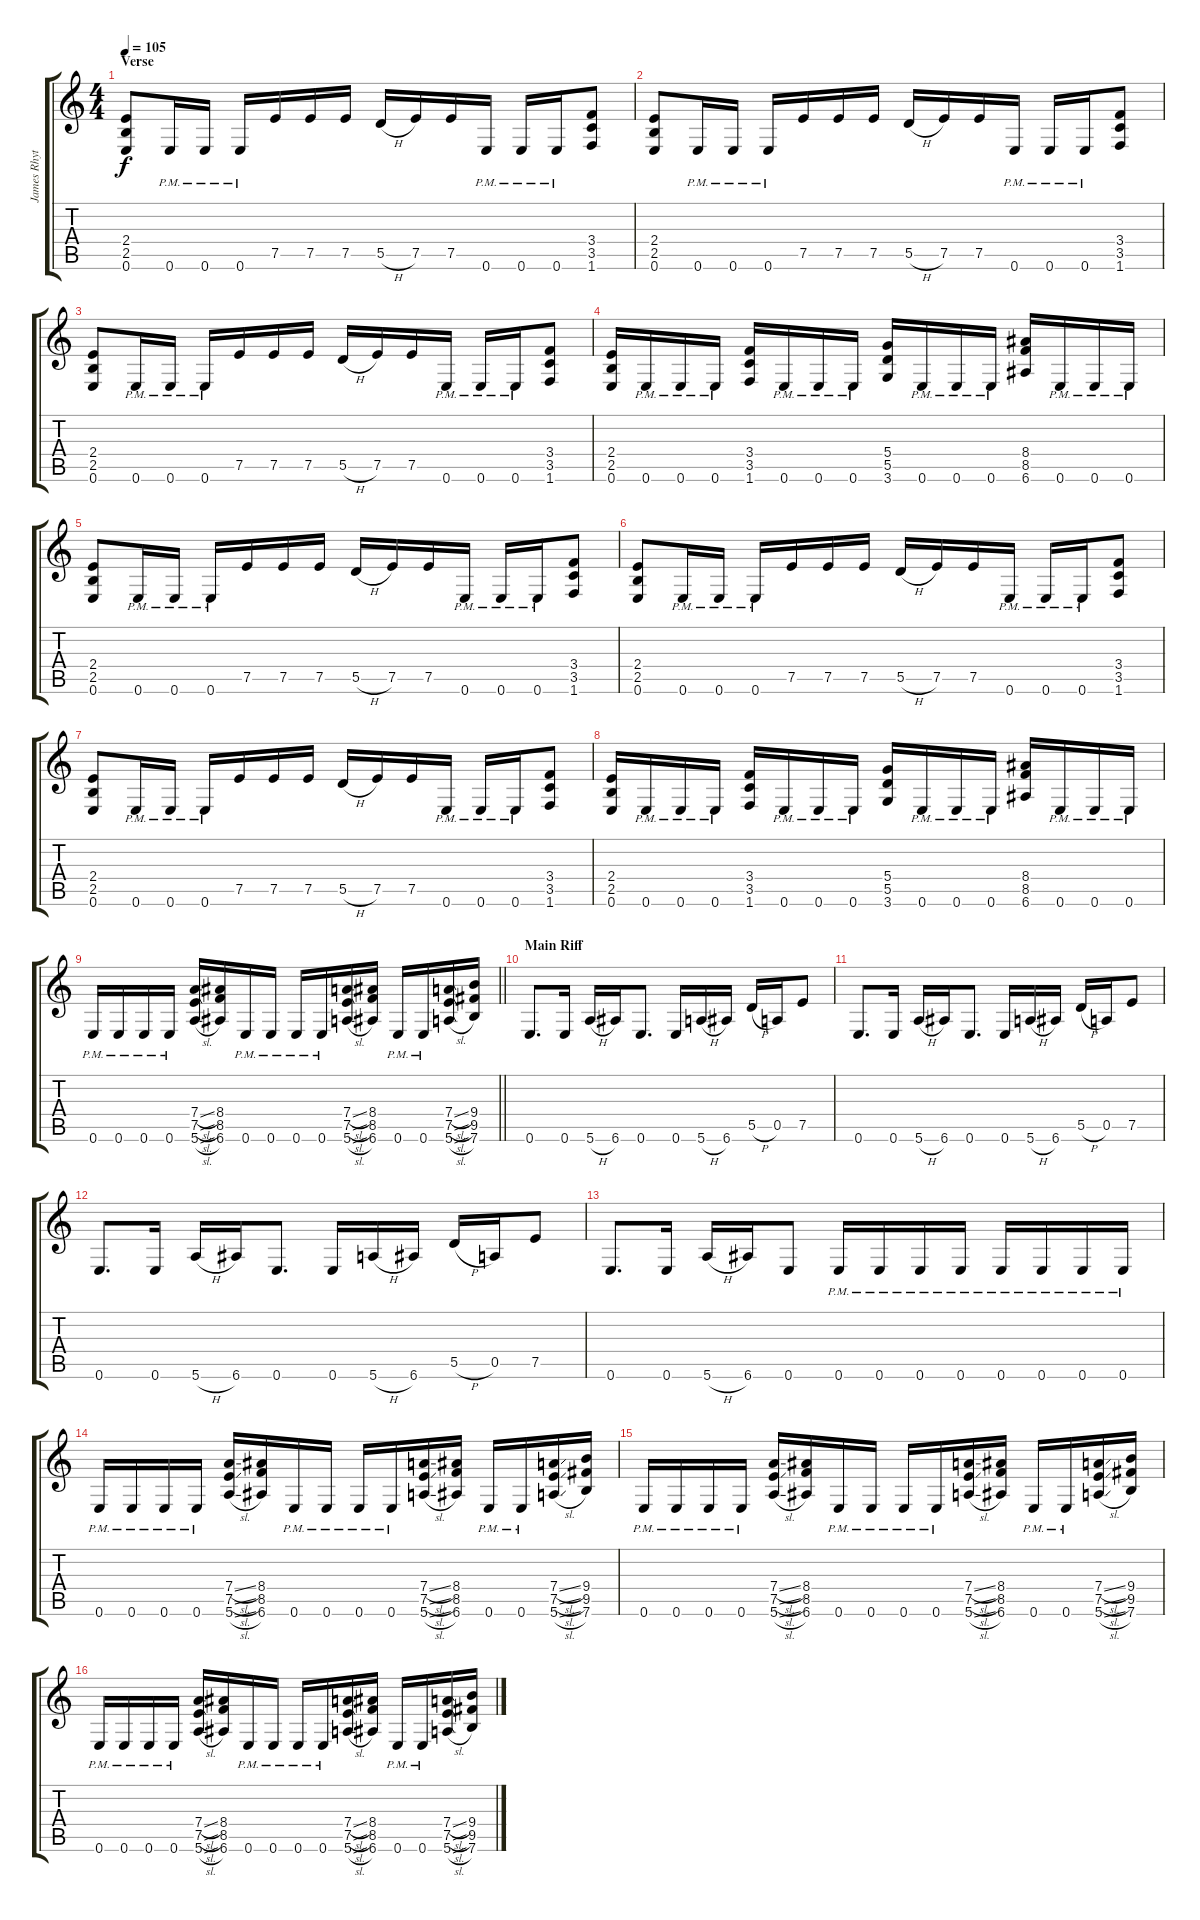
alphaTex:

\track ("James Rhythm" "James Rhyt") {instrument distortionguitar}
\staff {score tabs}
\tuning (E4 B3 G3 D3 A2 E2) {hide}
\ts (4 4)
\section ("" "Verse")
\tempo 105
\clef g2
\ks c
(2.4 2.5 0.6).8{dy f} 0.6{pm}.16 0.6{pm}.16 0.6{pm}.16 7.5.16 7.5.16 7.5.16 5.5{h}.16 7.5.16 7.5.16 0.6{pm}.16 0.6{pm}.16 0.6{pm}.16 (3.4 3.5 1.6).8 |
(2.4 2.5 0.6).8 0.6{pm}.16 0.6{pm}.16 0.6{pm}.16 7.5.16 7.5.16 7.5.16 5.5{h}.16 7.5.16 7.5.16 0.6{pm}.16 0.6{pm}.16 0.6{pm}.16 (3.4 3.5 1.6).8 |
(2.4 2.5 0.6).8 0.6{pm}.16 0.6{pm}.16 0.6{pm}.16 7.5.16 7.5.16 7.5.16 5.5{h}.16 7.5.16 7.5.16 0.6{pm}.16 0.6{pm}.16 0.6{pm}.16 (3.4 3.5 1.6).8 |
(2.4 2.5 0.6).16 0.6{pm}.16 0.6{pm}.16 0.6{pm}.16 (3.4 3.5 1.6).16 0.6{pm}.16 0.6{pm}.16 0.6{pm}.16 (5.4 5.5 3.6).16 0.6{pm}.16 0.6{pm}.16 0.6{pm}.16 (8.4 8.5 6.6).16 0.6{pm}.16 0.6{pm}.16 0.6{pm}.16 |
(2.4 2.5 0.6).8 0.6{pm}.16 0.6{pm}.16 0.6{pm}.16 7.5.16 7.5.16 7.5.16 5.5{h}.16 7.5.16 7.5.16 0.6{pm}.16 0.6{pm}.16 0.6{pm}.16 (3.4 3.5 1.6).8 |
(2.4 2.5 0.6).8 0.6{pm}.16 0.6{pm}.16 0.6{pm}.16 7.5.16 7.5.16 7.5.16 5.5{h}.16 7.5.16 7.5.16 0.6{pm}.16 0.6{pm}.16 0.6{pm}.16 (3.4 3.5 1.6).8 |
(2.4 2.5 0.6).8 0.6{pm}.16 0.6{pm}.16 0.6{pm}.16 7.5.16 7.5.16 7.5.16 5.5{h}.16 7.5.16 7.5.16 0.6{pm}.16 0.6{pm}.16 0.6{pm}.16 (3.4 3.5 1.6).8 |
(2.4 2.5 0.6).16 0.6{pm}.16 0.6{pm}.16 0.6{pm}.16 (3.4 3.5 1.6).16 0.6{pm}.16 0.6{pm}.16 0.6{pm}.16 (5.4 5.5 3.6).16 0.6{pm}.16 0.6{pm}.16 0.6{pm}.16 (8.4 8.5 6.6).16 0.6{pm}.16 0.6{pm}.16 0.6{pm}.16 |
\barLineRight lightlight
0.6{pm}.16 0.6{pm}.16 0.6{pm}.16 0.6{pm}.16 (7.4{sl} 7.5{sl} 5.6{sl}).16 (8.4 8.5 6.6).16 0.6{pm}.16 0.6{pm}.16 0.6{pm}.16 0.6{pm}.16 (7.4{sl} 7.5{sl} 5.6{sl}).16 (8.4 8.5 6.6).16 0.6{pm}.16 0.6{pm}.16 (7.4{sl} 7.5{sl} 5.6{sl}).16 (9.4 9.5 7.6).16 |
\section ("" "Main Riff")
0.6.8{d} 0.6.16 5.6{h}.16 6.6.16 0.6.8{d} 0.6.16 5.6{h}.16 6.6.16 5.5{h}.16 0.5.16 7.5.8 |
0.6.8{d} 0.6.16 5.6{h}.16 6.6.16 0.6.8{d} 0.6.16 5.6{h}.16 6.6.16 5.5{h}.16 0.5.16 7.5.8 |
0.6.8{d} 0.6.16 5.6{h}.16 6.6.16 0.6.8{d} 0.6.16 5.6{h}.16 6.6.16 5.5{h}.16 0.5.16 7.5.8 |
0.6.8{d} 0.6.16 5.6{h}.16 6.6.16 0.6.8 0.6{pm}.16 0.6{pm}.16 0.6{pm}.16 0.6{pm}.16 0.6{pm}.16 0.6{pm}.16 0.6{pm}.16 0.6{pm}.16 |
0.6{pm}.16 0.6{pm}.16 0.6{pm}.16 0.6{pm}.16 (7.4{sl} 7.5{sl} 5.6{sl}).16 (8.4 8.5 6.6).16 0.6{pm}.16 0.6{pm}.16 0.6{pm}.16 0.6{pm}.16 (7.4{sl} 7.5{sl} 5.6{sl}).16 (8.4 8.5 6.6).16 0.6{pm}.16 0.6{pm}.16 (7.4{sl} 7.5{sl} 5.6{sl}).16 (9.4 9.5 7.6).16 |
0.6{pm}.16 0.6{pm}.16 0.6{pm}.16 0.6{pm}.16 (7.4{sl} 7.5{sl} 5.6{sl}).16 (8.4 8.5 6.6).16 0.6{pm}.16 0.6{pm}.16 0.6{pm}.16 0.6{pm}.16 (7.4{sl} 7.5{sl} 5.6{sl}).16 (8.4 8.5 6.6).16 0.6{pm}.16 0.6{pm}.16 (7.4{sl} 7.5{sl} 5.6{sl}).16 (9.4 9.5 7.6).16 |
0.6{pm}.16 0.6{pm}.16 0.6{pm}.16 0.6{pm}.16 (7.4{sl} 7.5{sl} 5.6{sl}).16 (8.4 8.5 6.6).16 0.6{pm}.16 0.6{pm}.16 0.6{pm}.16 0.6{pm}.16 (7.4{sl} 7.5{sl} 5.6{sl}).16 (8.4 8.5 6.6).16 0.6{pm}.16 0.6{pm}.16 (7.4{sl} 7.5{sl} 5.6{sl}).16 (9.4 9.5 7.6).16
